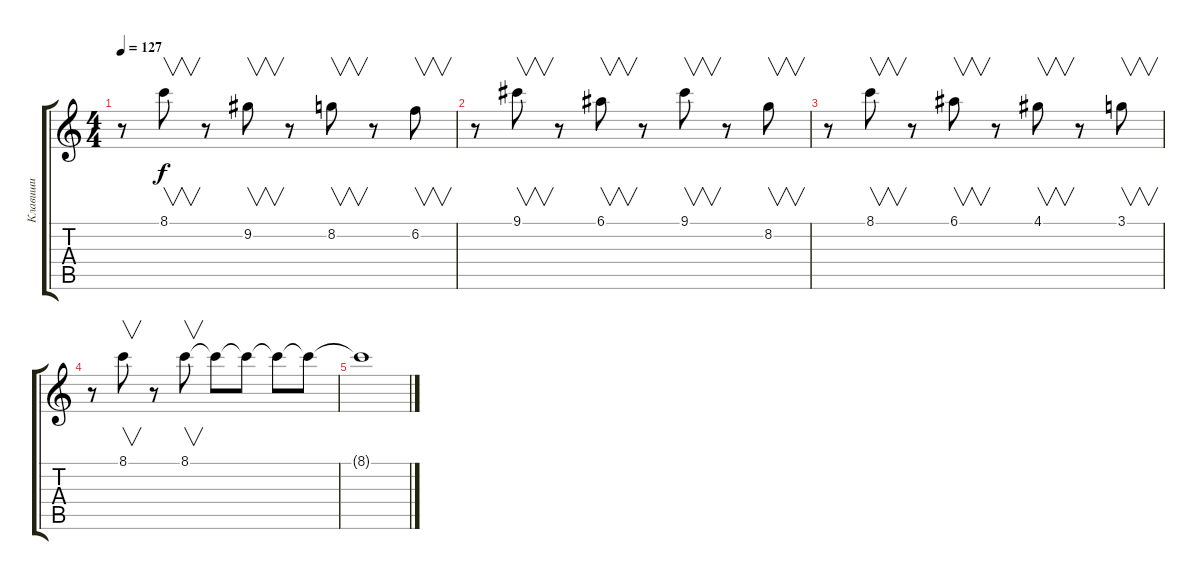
\track ("Клавиши" "Клавиши") {instrument synthbass1}
\staff {score tabs}
\tuning (E4 B3 G3 D3 A2 E2) {hide}
\ts (4 4)
\tempo 127
\clef g2
\ks c
r.8{dy f} 8.1.8{v} r.8 9.2.8{v} r.8 8.2.8{v} r.8 6.2.8{v} |
r.8 9.1.8{v} r.8 6.1.8{v} r.8 9.1.8{v} r.8 8.2.8{v} |
r.8 8.1.8{v} r.8 6.1.8{v} r.8 4.1.8{v} r.8 3.1.8{v} |
r.8 8.1.8{v} r.8 8.1.8{v} 8.1{t}.8 8.1{t}.8 8.1{t}.8 8.1{t}.8 |
8.1{t}.1
